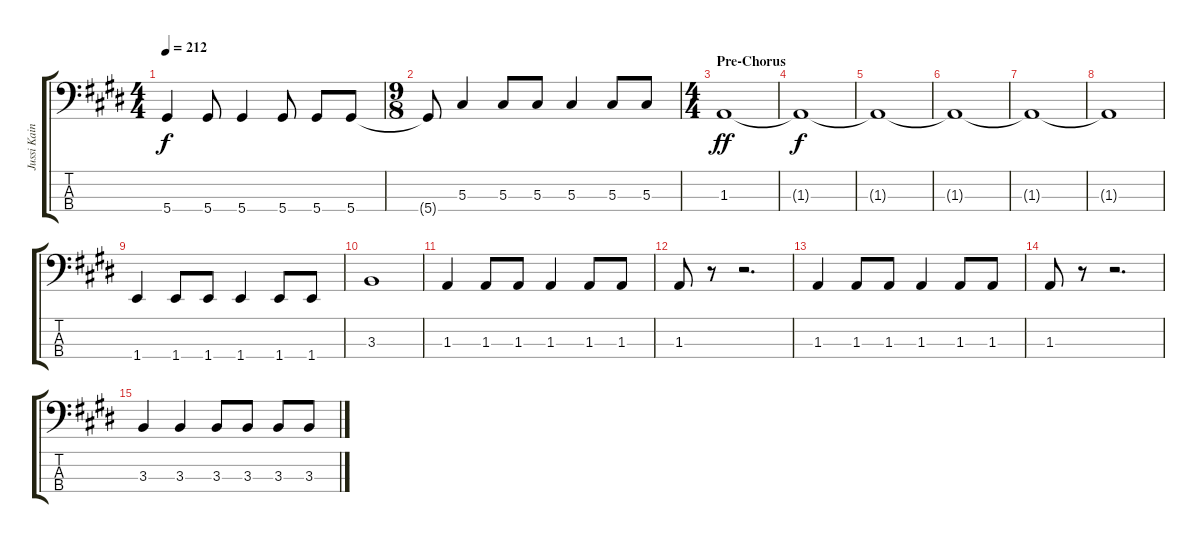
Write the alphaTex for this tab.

\track ("Jussi Kainulainen - Bass" "Jussi Kain") {instrument electricbassfinger}
\staff {score tabs}
\tuning (Gb2 Db2 Ab1 Eb1) {hide}
\ts (4 4)
\tempo 212
\clef f4
\ks c#minor
5.4.4{dy f} 5.4.8 5.4.4 5.4.8 5.4.8 5.4.8 |
\ts (9 8)
5.4{t}.8 5.3.4 5.3.8 5.3.8 5.3.4 5.3.8 5.3.8 |
\ts (4 4)
\section ("" "Pre-Chorus")
1.3.1{dy ff} |
1.3{t}.1{dy f} |
1.3{t}.1 |
1.3{t}.1 |
1.3{t}.1 |
1.3{t}.1 |
1.4.4 1.4.8 1.4.8 1.4.4 1.4.8 1.4.8 |
3.3.1 |
1.3.4 1.3.8 1.3.8 1.3.4 1.3.8 1.3.8 |
1.3.8 r.8 r.2{d} |
1.3.4 1.3.8 1.3.8 1.3.4 1.3.8 1.3.8 |
1.3.8 r.8 r.2{d} |
3.3.4 3.3.4 3.3.8 3.3.8 3.3.8 3.3.8
